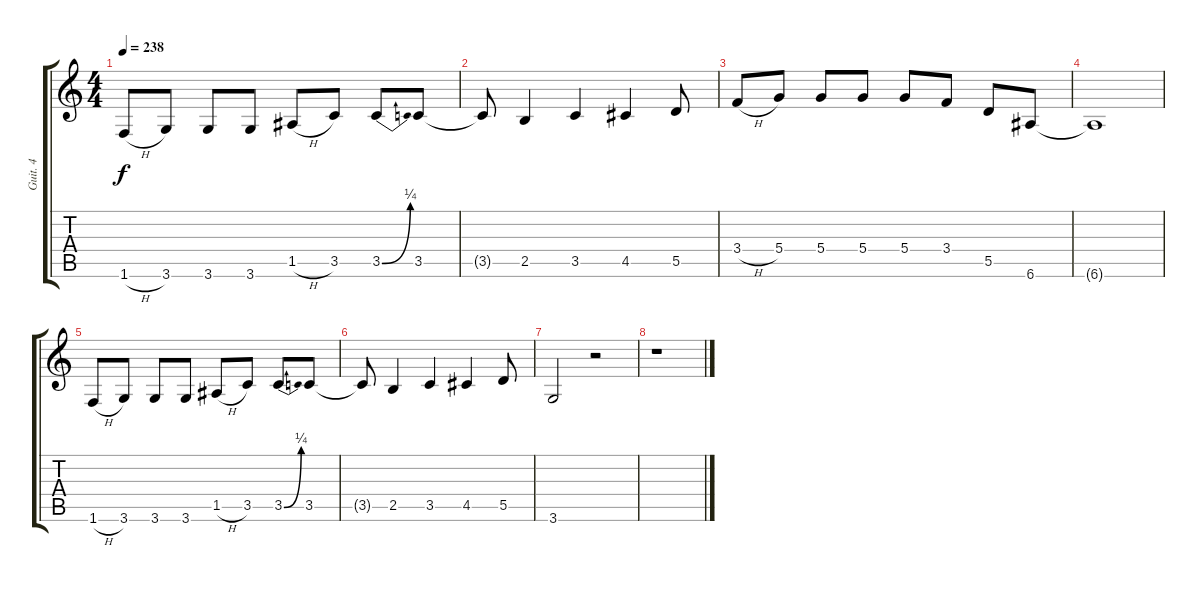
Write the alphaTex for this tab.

\track ("Guit. 4" "Guit. 4") {instrument overdrivenguitar}
\staff {score tabs}
\tuning (E4 B3 G3 D3 A2 E2) {hide}
\ts (4 4)
\tempo 238
\clef g2
\ks c
1.6{h}.8{dy f} 3.6.8 3.6.8 3.6.8 1.5{h}.8 3.5.8 3.5{be (bend 0 0 60 1)}.8 3.5.8 |
3.5{t}.8 2.5.4 3.5.4 4.5.4 5.5.8 |
3.4{h}.8 5.4.8 5.4.8 5.4.8 5.4.8 3.4.8 5.5.8 6.6.8 |
6.6{t}.1 |
1.6{h}.8 3.6.8 3.6.8 3.6.8 1.5{h}.8 3.5.8 3.5{be (bend 0 0 60 1)}.8 3.5.8 |
3.5{t}.8 2.5.4 3.5.4 4.5.4 5.5.8 |
3.6.2 r.2 |
r.1
